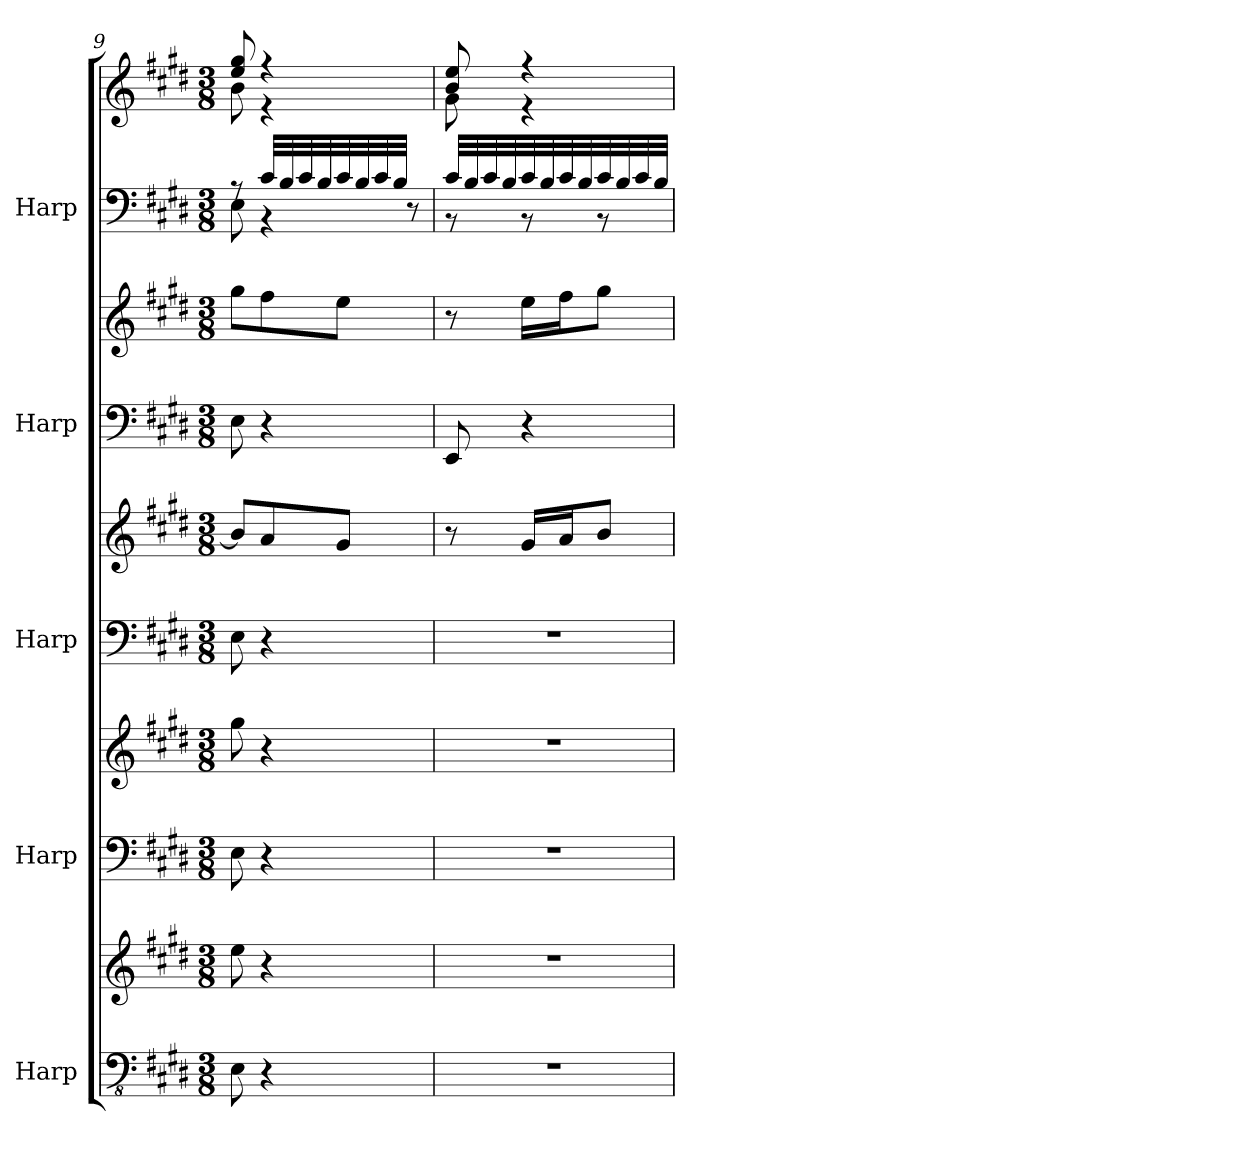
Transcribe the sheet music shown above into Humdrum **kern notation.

**kern	**kern	**kern	**kern	**kern	**kern	**kern	**kern	**kern	**kern
*part5	*part5	*part4	*part4	*part3	*part3	*part2	*part2	*part1	*part1
*staff10	*staff9	*staff8	*staff7	*staff6	*staff5	*staff4	*staff3	*staff2	*staff1
*I"Harp	*	*I"Harp	*	*I"Harp	*	*I"Harp	*	*I"Harp	*
*I'Hp	*	*I'Hp	*	*I'Hp	*	*I'Hp	*	*I'Hp	*
*clefFv4	*clefG2	*clefF4	*clefG2	*clefF4	*clefG2	*clefF4	*clefG2	*clefF4	*clefG2
*k[f#c#g#d#]	*k[f#c#g#d#]	*k[f#c#g#d#]	*k[f#c#g#d#]	*k[f#c#g#d#]	*k[f#c#g#d#]	*k[f#c#g#d#]	*k[f#c#g#d#]	*k[f#c#g#d#]	*k[f#c#g#d#]
*M3/8	*M3/8	*M3/8	*M3/8	*M3/8	*M3/8	*M3/8	*M3/8	*M3/8	*M3/8
=9	=9	=9	=9	=9	=9	=9	=9	=9	=9
*	*	*	*	*	*	*	*	*^	*^
8EE\	8ee\	8E\	8gg#\	8E\	8b/L]	8E\	8gg#\L	8rA	8E\	8ee/ 8gg#/	8b\
4r	4r	4r	4r	4r	8a/	4r	8ff#\	32c#/LLL	4r	4r	4r
.	.	.	.	.	.	.	.	32B/	.	.	.
.	.	.	.	.	.	.	.	32c#/	.	.	.
.	.	.	.	.	.	.	.	32B/	.	.	.
.	.	.	.	.	8g#/J	.	8ee\J	32c#/	.	.	.
.	.	.	.	.	.	.	.	32B/	.	.	.
.	.	.	.	.	.	.	.	32c#/	.	.	.
.	.	.	.	.	.	.	.	32B/JJJ	.	.	.
8ryy	8ryy	8ryy	8ryy	8ryy	8ryy	8ryy	8ryy	8ryy	8r	8ryy	8ryy
!!LO:PB:g=z	!!
=10	=10	=10	=10	=10	=10	=10	=10	=10	=10	=10	=10
4.r	4.r	4.r	4.r	4.r	8r	8EE/	8r	32c#/LLL	8r	8b/ 8ee/	8g#\
.	.	.	.	.	.	.	.	32B/	.	.	.
.	.	.	.	.	.	.	.	32c#/	.	.	.
.	.	.	.	.	.	.	.	32B/	.	.	.
.	.	.	.	.	16g#/LL	4r	16ee\LL	32c#/	8r	4r	4r
.	.	.	.	.	.	.	.	32B/	.	.	.
.	.	.	.	.	16a/J	.	16ff#\J	32c#/	.	.	.
.	.	.	.	.	.	.	.	32B/	.	.	.
.	.	.	.	.	8b/J	.	8gg#\J	32c#/	8r	.	.
.	.	.	.	.	.	.	.	32B/	.	.	.
.	.	.	.	.	.	.	.	32c#/	.	.	.
.	.	.	.	.	.	.	.	32B/JJJ	.	.	.
*	*	*	*	*	*	*	*	*v	*v	*	*
*	*	*	*	*	*	*	*	*	*v	*v
=	=	=	=	=	=	=	=	=	=
*-	*-	*-	*-	*-	*-	*-	*-	*-	*-
